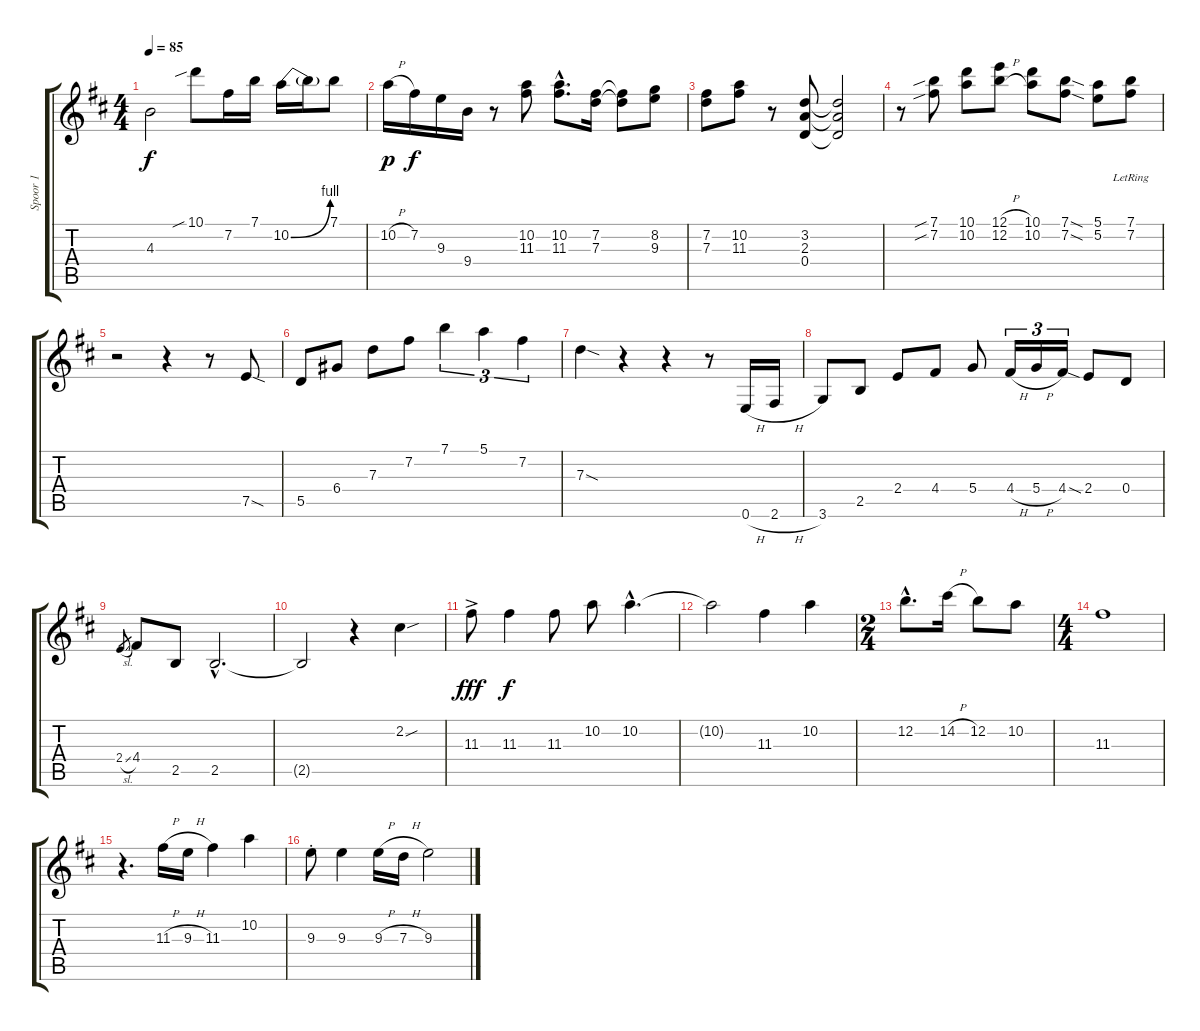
\track ("Spoor 1" "Spoor 1") {instrument electricguitarjazz}
\staff {score tabs}
\tuning (E4 B3 G3 D3 A2 E2) {hide}
\ts (4 4)
\tempo 85
\clef g2
\ks d
4.3.2{dy f} 10.1{sib}.8 7.2.16 7.1.16 10.2{be (bend 0 0 60 4)}.16 10.2{t}.16 7.1.8 |
10.2{h}.16{dy p} 7.2.16{dy f} 9.3.16 9.4.16 r.8 (10.2 11.3).8 (10.2{hac} 11.3{hac}).8{d} (7.2 7.3).16 (7.2{t} 7.3{t}).8 (8.2 9.3).8 |
(7.2 7.3).8 (10.2 11.3).8 r.8 (3.2 2.3 0.4).8 (3.2{t} 2.3{t} 0.4{t}).2 |
r.8 (7.1{sib} 7.2{sib}).8 (10.1 10.2).8 (12.1{h} 12.2{h}).8 (10.1 10.2).8 (7.1{sod} 7.2{sod}).8 (5.1 5.2).8 (7.1{lr} 7.2{lr}).8 |
r.2 r.4 r.8 7.5{sod}.8 |
5.5.8 6.4.8 7.3.8 7.2.8 7.1.4{tu (3 2)} 5.1.4{tu (3 2)} 7.2.4{tu (3 2)} |
7.3{sod}.4 r.4 r.4 r.8 0.6{h}.16 2.6{h}.16 |
3.6.8 2.5.8 2.4.8 4.4.8 5.4.8 4.4{h}.16{tu (3 2)} 5.4{h}.16{tu (3 2)} 4.4.16{tu (3 2)} 2.4{sia}.8 0.4.8 |
2.4{sl}.8{gr} 4.4.8 2.5.8 2.5{hac}.2{d} |
2.5{t}.2 r.4 2.2{sou}.4 |
11.3{ac}.8{dy fff} 11.3.4{dy f} 11.3.8 10.2.8 10.2{hac}.4{d} |
10.2{t}.2 11.3.4 10.2.4 |
\ts (2 4)
12.2{hac}.8{d} 14.2{h}.16 12.2.8 10.2.8 |
\ts (4 4)
11.3.1 |
r.4{d} 11.3{h}.16 9.3{h}.16 11.3.4 10.2.4 |
9.3{st}.8 9.3.4 9.3{h}.16 7.3{h}.16 9.3.2
